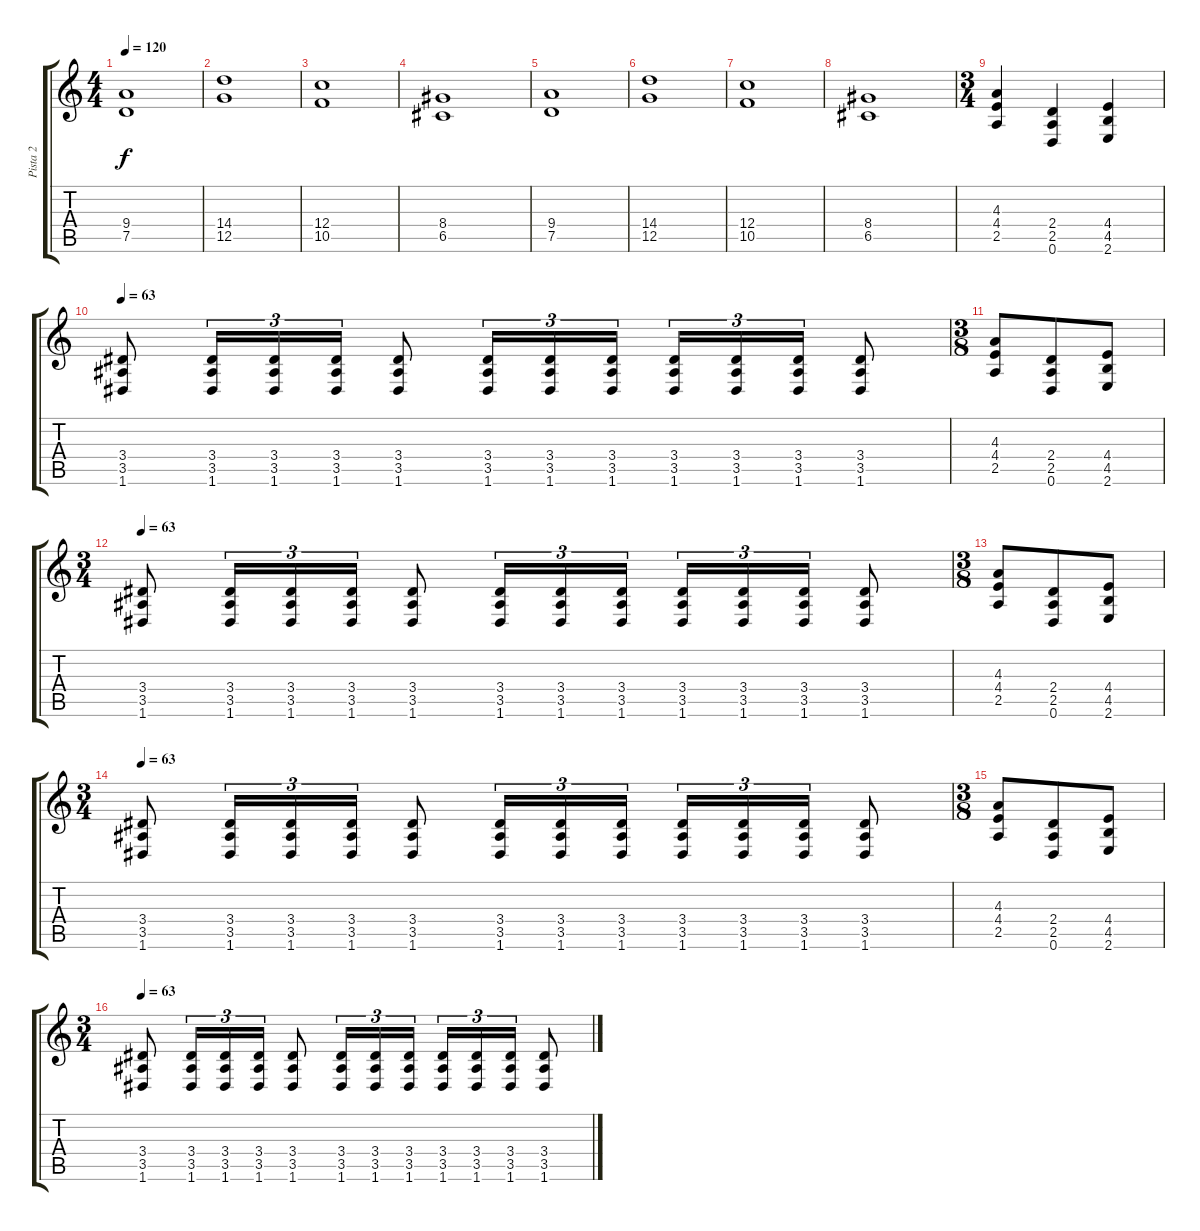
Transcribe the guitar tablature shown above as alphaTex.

\track ("Pista 2" "Pista 2") {instrument distortionguitar}
\staff {score tabs}
\tuning (D4 A3 F3 C3 G2 D2) {hide}
\ts (4 4)
\tempo 120
\clef g2
\ks c
(9.4 7.5).1{dy f instrument distortionguitar} |
(14.4 12.5).1 |
(12.4 10.5).1 |
(8.4 6.5).1 |
(9.4 7.5).1 |
(14.4 12.5).1 |
(12.4 10.5).1 |
(8.4 6.5).1 |
\ts (3 4)
(4.3 4.4 2.5).4{volume 8} (2.4 2.5 0.6).4 (4.4 4.5 2.6).4 |
\tempo 63
(3.4 3.5 1.6).8 (3.4 3.5 1.6).16{tu (3 2)} (3.4 3.5 1.6).16{tu (3 2)} (3.4 3.5 1.6).16{tu (3 2)} (3.4 3.5 1.6).8 (3.4 3.5 1.6).16{tu (3 2)} (3.4 3.5 1.6).16{tu (3 2)} (3.4 3.5 1.6).16{tu (3 2)} (3.4 3.5 1.6).16{tu (3 2)} (3.4 3.5 1.6).16{tu (3 2)} (3.4 3.5 1.6).16{tu (3 2)} (3.4 3.5 1.6).8 |
\ts (3 8)
(4.3 4.4 2.5).8 (2.4 2.5 0.6).8 (4.4 4.5 2.6).8 |
\ts (3 4)
\tempo 63
(3.4 3.5 1.6).8 (3.4 3.5 1.6).16{tu (3 2)} (3.4 3.5 1.6).16{tu (3 2)} (3.4 3.5 1.6).16{tu (3 2)} (3.4 3.5 1.6).8 (3.4 3.5 1.6).16{tu (3 2)} (3.4 3.5 1.6).16{tu (3 2)} (3.4 3.5 1.6).16{tu (3 2)} (3.4 3.5 1.6).16{tu (3 2)} (3.4 3.5 1.6).16{tu (3 2)} (3.4 3.5 1.6).16{tu (3 2)} (3.4 3.5 1.6).8 |
\ts (3 8)
(4.3 4.4 2.5).8 (2.4 2.5 0.6).8 (4.4 4.5 2.6).8 |
\ts (3 4)
\tempo 63
(3.4 3.5 1.6).8 (3.4 3.5 1.6).16{tu (3 2)} (3.4 3.5 1.6).16{tu (3 2)} (3.4 3.5 1.6).16{tu (3 2)} (3.4 3.5 1.6).8 (3.4 3.5 1.6).16{tu (3 2)} (3.4 3.5 1.6).16{tu (3 2)} (3.4 3.5 1.6).16{tu (3 2)} (3.4 3.5 1.6).16{tu (3 2)} (3.4 3.5 1.6).16{tu (3 2)} (3.4 3.5 1.6).16{tu (3 2)} (3.4 3.5 1.6).8 |
\ts (3 8)
(4.3 4.4 2.5).8 (2.4 2.5 0.6).8 (4.4 4.5 2.6).8 |
\ts (3 4)
\tempo 63
(3.4 3.5 1.6).8 (3.4 3.5 1.6).16{tu (3 2)} (3.4 3.5 1.6).16{tu (3 2)} (3.4 3.5 1.6).16{tu (3 2)} (3.4 3.5 1.6).8 (3.4 3.5 1.6).16{tu (3 2)} (3.4 3.5 1.6).16{tu (3 2)} (3.4 3.5 1.6).16{tu (3 2)} (3.4 3.5 1.6).16{tu (3 2)} (3.4 3.5 1.6).16{tu (3 2)} (3.4 3.5 1.6).16{tu (3 2)} (3.4 3.5 1.6).8
